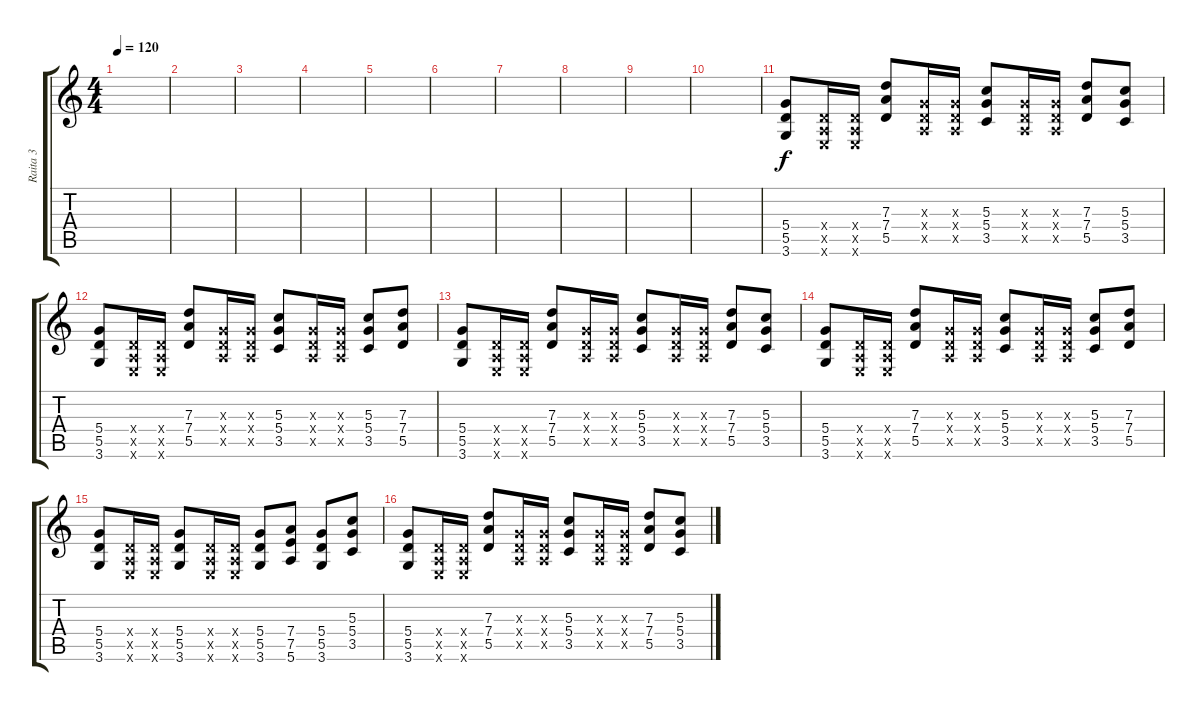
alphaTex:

\track ("Raita 3" "Raita 3") {instrument overdrivenguitar}
\staff {score tabs}
\tuning (E4 B3 G3 D3 A2 E2) {hide}
\ts (4 4)
\tempo 120
\clef g2
\ks c
|
|
|
|
|
|
|
|
|
|
(5.4 5.5 3.6).8 (0.4{x} 0.5{x} 0.6{x}).16 (0.4{x} 0.5{x} 0.6{x}).16 (7.3 7.4 5.5).8 (0.3{x} 0.4{x} 0.5{x}).16 (0.3{x} 0.4{x} 0.5{x}).16 (5.3 5.4 3.5).8 (0.3{x} 0.4{x} 0.5{x}).16 (0.3{x} 0.4{x} 0.5{x}).16 (7.3 7.4 5.5).8 (5.3 5.4 3.5).8 |
(5.4 5.5 3.6).8 (0.4{x} 0.5{x} 0.6{x}).16 (0.4{x} 0.5{x} 0.6{x}).16 (7.3 7.4 5.5).8 (0.3{x} 0.4{x} 0.5{x}).16 (0.3{x} 0.4{x} 0.5{x}).16 (5.3 5.4 3.5).8 (0.3{x} 0.4{x} 0.5{x}).16 (0.3{x} 0.4{x} 0.5{x}).16 (5.3 5.4 3.5).8 (7.3 7.4 5.5).8 |
(5.4 5.5 3.6).8 (0.4{x} 0.5{x} 0.6{x}).16 (0.4{x} 0.5{x} 0.6{x}).16 (7.3 7.4 5.5).8 (0.3{x} 0.4{x} 0.5{x}).16 (0.3{x} 0.4{x} 0.5{x}).16 (5.3 5.4 3.5).8 (0.3{x} 0.4{x} 0.5{x}).16 (0.3{x} 0.4{x} 0.5{x}).16 (7.3 7.4 5.5).8 (5.3 5.4 3.5).8 |
(5.4 5.5 3.6).8 (0.4{x} 0.5{x} 0.6{x}).16 (0.4{x} 0.5{x} 0.6{x}).16 (7.3 7.4 5.5).8 (0.3{x} 0.4{x} 0.5{x}).16 (0.3{x} 0.4{x} 0.5{x}).16 (5.3 5.4 3.5).8 (0.3{x} 0.4{x} 0.5{x}).16 (0.3{x} 0.4{x} 0.5{x}).16 (5.3 5.4 3.5).8 (7.3 7.4 5.5).8 |
(5.4 5.5 3.6).8 (0.4{x} 0.5{x} 0.6{x}).16 (0.4{x} 0.5{x} 0.6{x}).16 (5.4 5.5 3.6).8 (0.4{x} 0.5{x} 0.6{x}).16 (0.4{x} 0.5{x} 0.6{x}).16 (5.4 5.5 3.6).8 (7.4 7.5 5.6).8 (5.4 5.5 3.6).8 (5.3 5.4 3.5).8 |
(5.4 5.5 3.6).8 (0.4{x} 0.5{x} 0.6{x}).16 (0.4{x} 0.5{x} 0.6{x}).16 (7.3 7.4 5.5).8 (0.3{x} 0.4{x} 0.5{x}).16 (0.3{x} 0.4{x} 0.5{x}).16 (5.3 5.4 3.5).8 (0.3{x} 0.4{x} 0.5{x}).16 (0.3{x} 0.4{x} 0.5{x}).16 (7.3 7.4 5.5).8 (5.3 5.4 3.5).8
